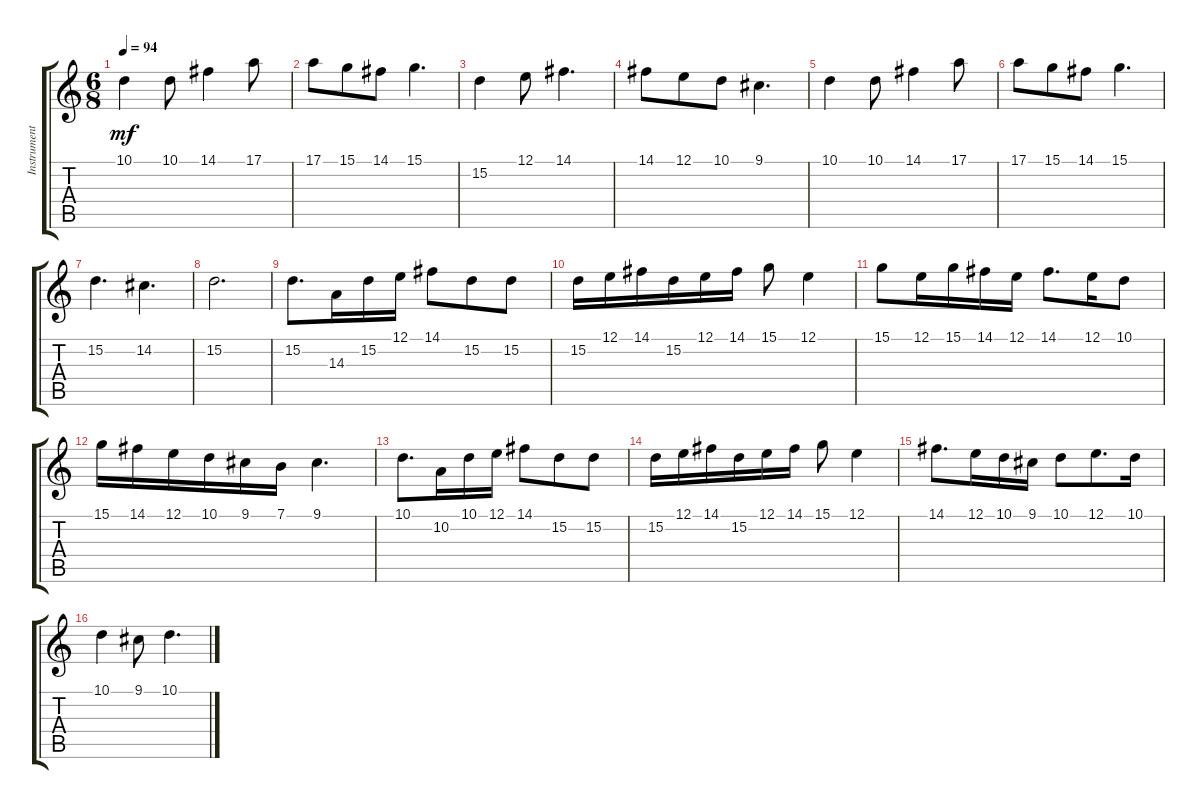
\track ("Instrument 4 (French Horn)" "Instrument") {instrument frenchhorn}
\staff {score tabs}
\tuning (E4 B3 G3 D3 A2 E2) {hide}
\ts (6 8)
\tempo 94
\clef g2
\ks c
10.1.4{dy mf instrument trumpet} 10.1.8 14.1.4 17.1.8 |
17.1.8 15.1.8 14.1.8 15.1.4{d} |
15.2.4 12.1.8 14.1.4{d} |
14.1.8 12.1.8 10.1.8 9.1.4{d} |
10.1.4 10.1.8 14.1.4 17.1.8 |
17.1.8 15.1.8 14.1.8 15.1.4{d} |
15.2.4{d} 14.2.4{d} |
15.2.2{d} |
15.2.8{d instrument koto} 14.3.16 15.2.16 12.1.16 14.1.8 15.2.8 15.2.8 |
15.2.16 12.1.16 14.1.16 15.2.16 12.1.16 14.1.16 15.1.8 12.1.4 |
15.1.8 12.1.16 15.1.16 14.1.16 12.1.16 14.1.8{d} 12.1.16 10.1.8 |
15.1.16 14.1.16 12.1.16 10.1.16 9.1.16 7.1.16 9.1.4{d} |
10.1.8{d} 10.2.16 10.1.16 12.1.16 14.1.8 15.2.8 15.2.8 |
15.2.16 12.1.16 14.1.16 15.2.16 12.1.16 14.1.16 15.1.8 12.1.4 |
14.1.8{d} 12.1.16 10.1.16 9.1.16 10.1.8 12.1.8{d} 10.1.16 |
10.1.4 9.1.8 10.1.4{d}
